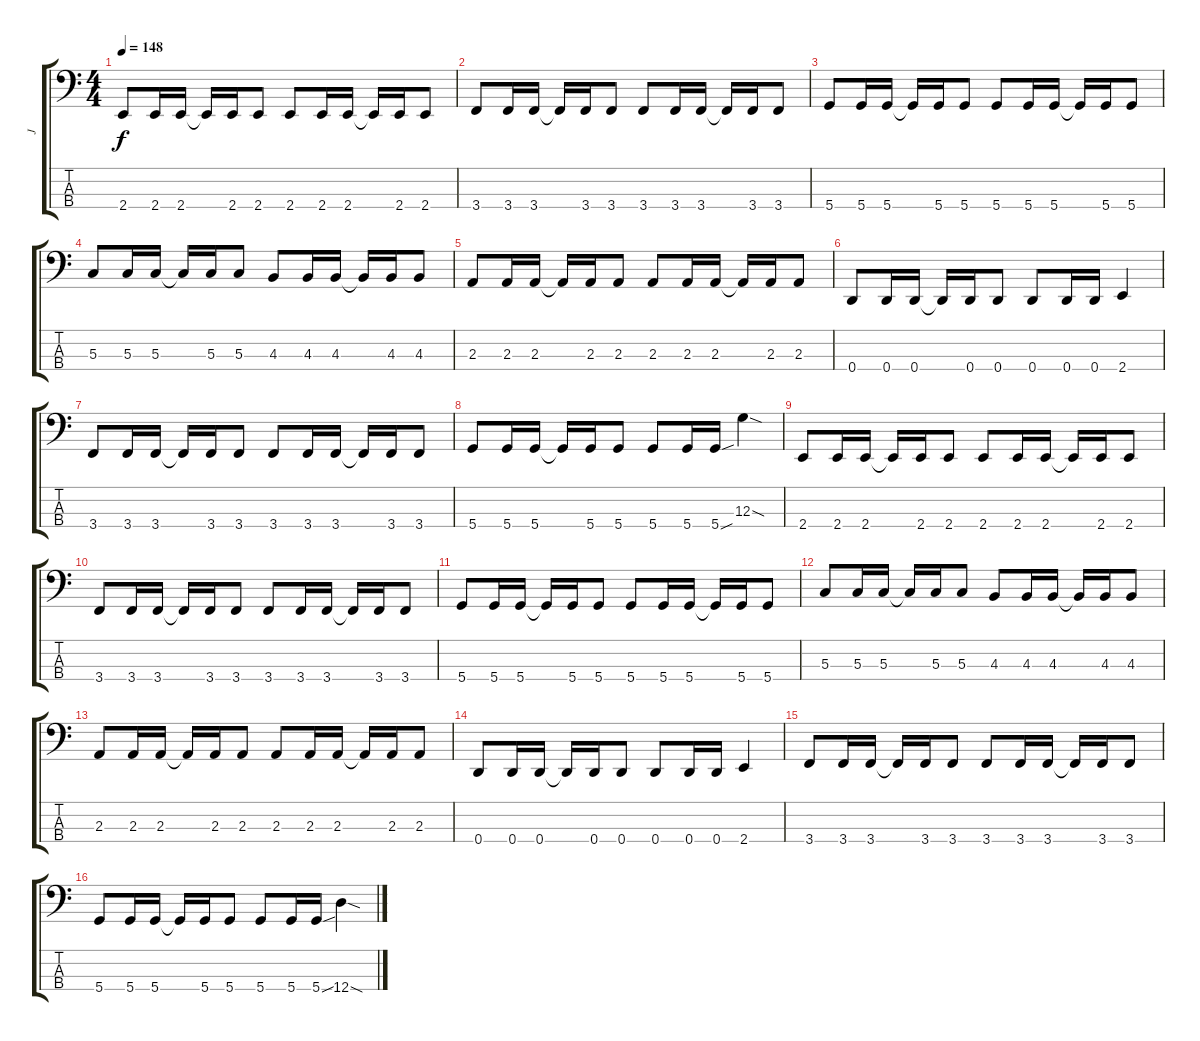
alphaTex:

\track ("     J" "     J") {instrument electricbasspick}
\staff {score tabs}
\tuning (F2 C2 G1 D1) {hide}
\ts (4 4)
\tempo 148
\clef f4
\ks c
2.4.8{dy f} 2.4.16 2.4.16 2.4{t}.16 2.4.16 2.4.8 2.4.8 2.4.16 2.4.16 2.4{t}.16 2.4.16 2.4.8 |
3.4.8 3.4.16 3.4.16 3.4{t}.16 3.4.16 3.4.8 3.4.8 3.4.16 3.4.16 3.4{t}.16 3.4.16 3.4.8 |
5.4.8 5.4.16 5.4.16 5.4{t}.16 5.4.16 5.4.8 5.4.8 5.4.16 5.4.16 5.4{t}.16 5.4.16 5.4.8 |
5.3.8 5.3.16 5.3.16 5.3{t}.16 5.3.16 5.3.8 4.3.8 4.3.16 4.3.16 4.3{t}.16 4.3.16 4.3.8 |
2.3.8 2.3.16 2.3.16 2.3{t}.16 2.3.16 2.3.8 2.3.8 2.3.16 2.3.16 2.3{t}.16 2.3.16 2.3.8 |
0.4.8 0.4.16 0.4.16 0.4{t}.16 0.4.16 0.4.8 0.4.8 0.4.16 0.4.16 2.4.4 |
3.4.8 3.4.16 3.4.16 3.4{t}.16 3.4.16 3.4.8 3.4.8 3.4.16 3.4.16 3.4{t}.16 3.4.16 3.4.8 |
5.4.8 5.4.16 5.4.16 5.4{t}.16 5.4.16 5.4.8 5.4.8 5.4.16 5.4{sou}.16 12.3{sod}.4 |
2.4.8 2.4.16 2.4.16 2.4{t}.16 2.4.16 2.4.8 2.4.8 2.4.16 2.4.16 2.4{t}.16 2.4.16 2.4.8 |
3.4.8 3.4.16 3.4.16 3.4{t}.16 3.4.16 3.4.8 3.4.8 3.4.16 3.4.16 3.4{t}.16 3.4.16 3.4.8 |
5.4.8 5.4.16 5.4.16 5.4{t}.16 5.4.16 5.4.8 5.4.8 5.4.16 5.4.16 5.4{t}.16 5.4.16 5.4.8 |
5.3.8 5.3.16 5.3.16 5.3{t}.16 5.3.16 5.3.8 4.3.8 4.3.16 4.3.16 4.3{t}.16 4.3.16 4.3.8 |
2.3.8 2.3.16 2.3.16 2.3{t}.16 2.3.16 2.3.8 2.3.8 2.3.16 2.3.16 2.3{t}.16 2.3.16 2.3.8 |
0.4.8 0.4.16 0.4.16 0.4{t}.16 0.4.16 0.4.8 0.4.8 0.4.16 0.4.16 2.4.4 |
3.4.8 3.4.16 3.4.16 3.4{t}.16 3.4.16 3.4.8 3.4.8 3.4.16 3.4.16 3.4{t}.16 3.4.16 3.4.8 |
5.4.8 5.4.16 5.4.16 5.4{t}.16 5.4.16 5.4.8 5.4.8 5.4.16 5.4{sou}.16 12.4{sod}.4
